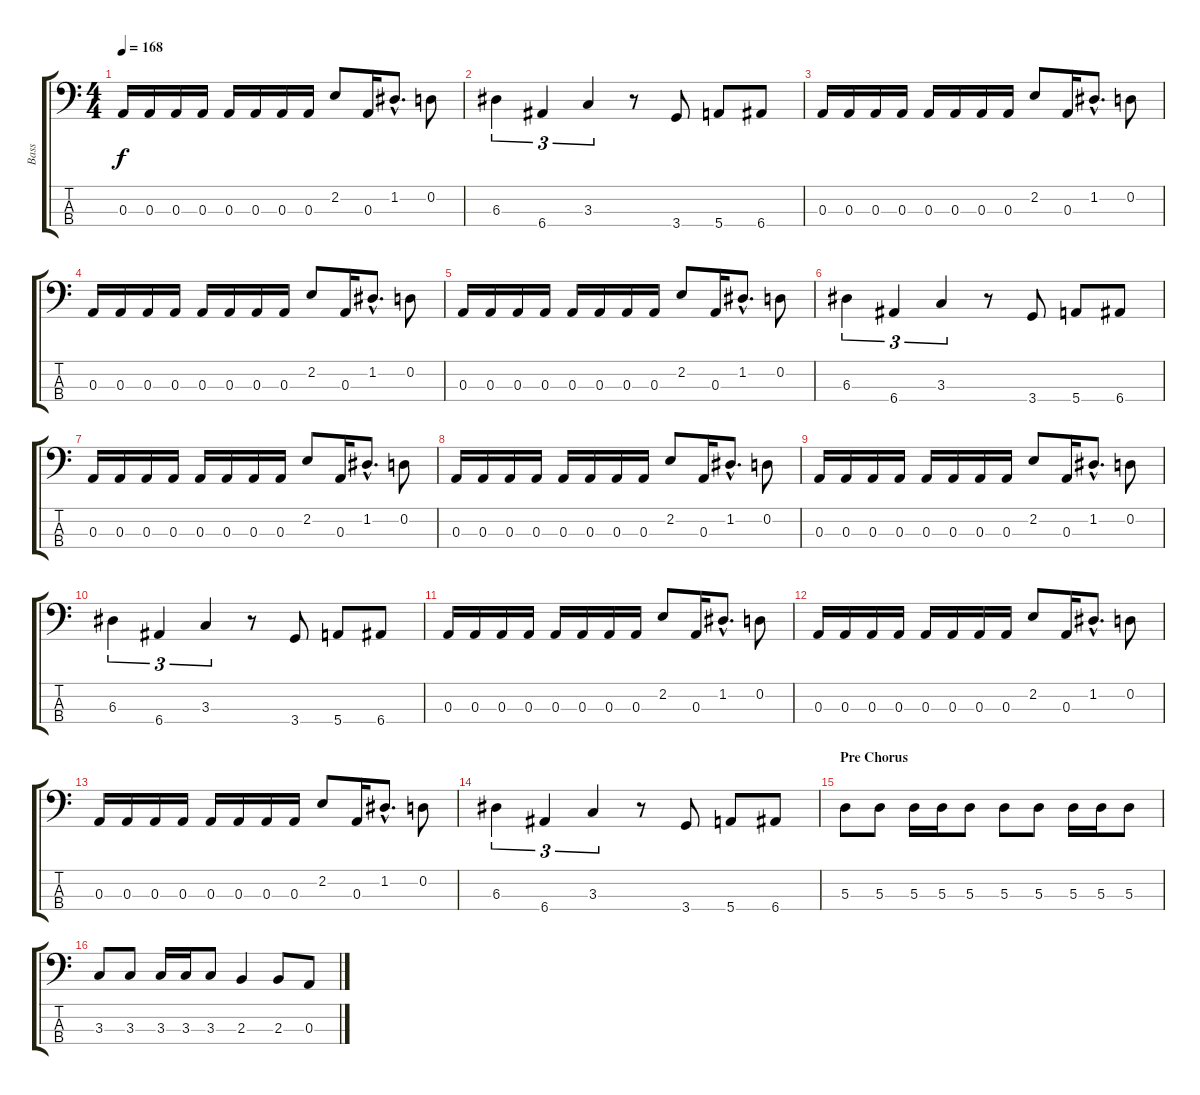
\track ("Bass" "Bass") {instrument electricbasspick}
\staff {score tabs}
\tuning (G2 D2 A1 E1) {hide}
\ts (4 4)
\tempo 168
\clef f4
\ks c
0.3.16{dy f} 0.3.16 0.3.16 0.3.16 0.3.16 0.3.16 0.3.16 0.3.16 2.2.8 0.3.16 1.2{hac}.8{d} 0.2.8 |
6.3.4{tu (3 2)} 6.4.4{tu (3 2)} 3.3.4{tu (3 2)} r.8 3.4.8 5.4.8 6.4.8 |
0.3.16 0.3.16 0.3.16 0.3.16 0.3.16 0.3.16 0.3.16 0.3.16 2.2.8 0.3.16 1.2{hac}.8{d} 0.2.8 |
0.3.16 0.3.16 0.3.16 0.3.16 0.3.16 0.3.16 0.3.16 0.3.16 2.2.8 0.3.16 1.2{hac}.8{d} 0.2.8 |
0.3.16 0.3.16 0.3.16 0.3.16 0.3.16 0.3.16 0.3.16 0.3.16 2.2.8 0.3.16 1.2{hac}.8{d} 0.2.8 |
6.3.4{tu (3 2)} 6.4.4{tu (3 2)} 3.3.4{tu (3 2)} r.8 3.4.8 5.4.8 6.4.8 |
0.3.16 0.3.16 0.3.16 0.3.16 0.3.16 0.3.16 0.3.16 0.3.16 2.2.8 0.3.16 1.2{hac}.8{d} 0.2.8 |
0.3.16 0.3.16 0.3.16 0.3.16 0.3.16 0.3.16 0.3.16 0.3.16 2.2.8 0.3.16 1.2{hac}.8{d} 0.2.8 |
0.3.16 0.3.16 0.3.16 0.3.16 0.3.16 0.3.16 0.3.16 0.3.16 2.2.8 0.3.16 1.2{hac}.8{d} 0.2.8 |
6.3.4{tu (3 2)} 6.4.4{tu (3 2)} 3.3.4{tu (3 2)} r.8 3.4.8 5.4.8 6.4.8 |
0.3.16 0.3.16 0.3.16 0.3.16 0.3.16 0.3.16 0.3.16 0.3.16 2.2.8 0.3.16 1.2{hac}.8{d} 0.2.8 |
0.3.16 0.3.16 0.3.16 0.3.16 0.3.16 0.3.16 0.3.16 0.3.16 2.2.8 0.3.16 1.2{hac}.8{d} 0.2.8 |
0.3.16 0.3.16 0.3.16 0.3.16 0.3.16 0.3.16 0.3.16 0.3.16 2.2.8 0.3.16 1.2{hac}.8{d} 0.2.8 |
6.3.4{tu (3 2)} 6.4.4{tu (3 2)} 3.3.4{tu (3 2)} r.8 3.4.8 5.4.8 6.4.8 |
\section ("" "Pre Chorus")
5.3.8 5.3.8 5.3.16 5.3.16 5.3.8 5.3.8 5.3.8 5.3.16 5.3.16 5.3.8 |
3.3.8 3.3.8 3.3.16 3.3.16 3.3.8 2.3.4 2.3.8 0.3.8
